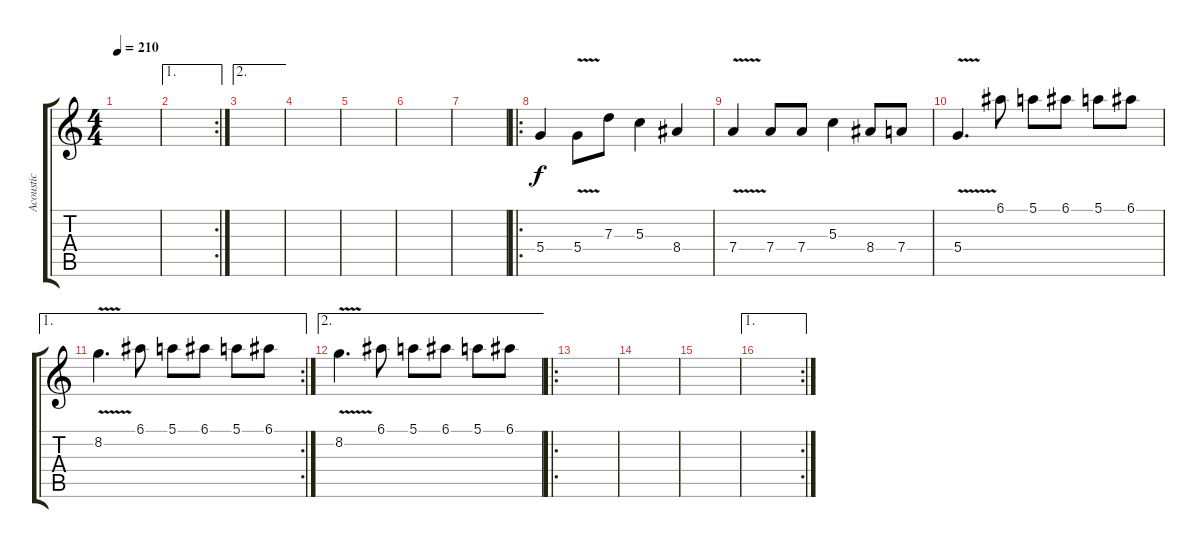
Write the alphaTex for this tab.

\track ("Acoustic" "Acoustic") {instrument acousticguitarsteel}
\staff {score tabs}
\tuning (E4 B3 G3 D3 A2 E2) {hide}
\ts (4 4)
\tempo 210
\clef g2
\ks c
|
\ae 1
\rc 2
|
\ae 2
|
|
|
|
|
\ro
5.4.4 5.4{v}.8 7.3.8 5.3.4 8.4.4 |
7.4{v}.4 7.4.8 7.4.8 5.3.4 8.4.8 7.4.8 |
5.4{v}.4{d} 6.1.8 5.1.8 6.1.8 5.1.8 6.1.8 |
\ae 1
\rc 2
8.2{v}.4{d} 6.1.8 5.1.8 6.1.8 5.1.8 6.1.8 |
\ae 2
8.2{v}.4{d} 6.1.8 5.1.8 6.1.8 5.1.8 6.1.8 |
\ro
|
|
|
\ae 1
\rc 2
